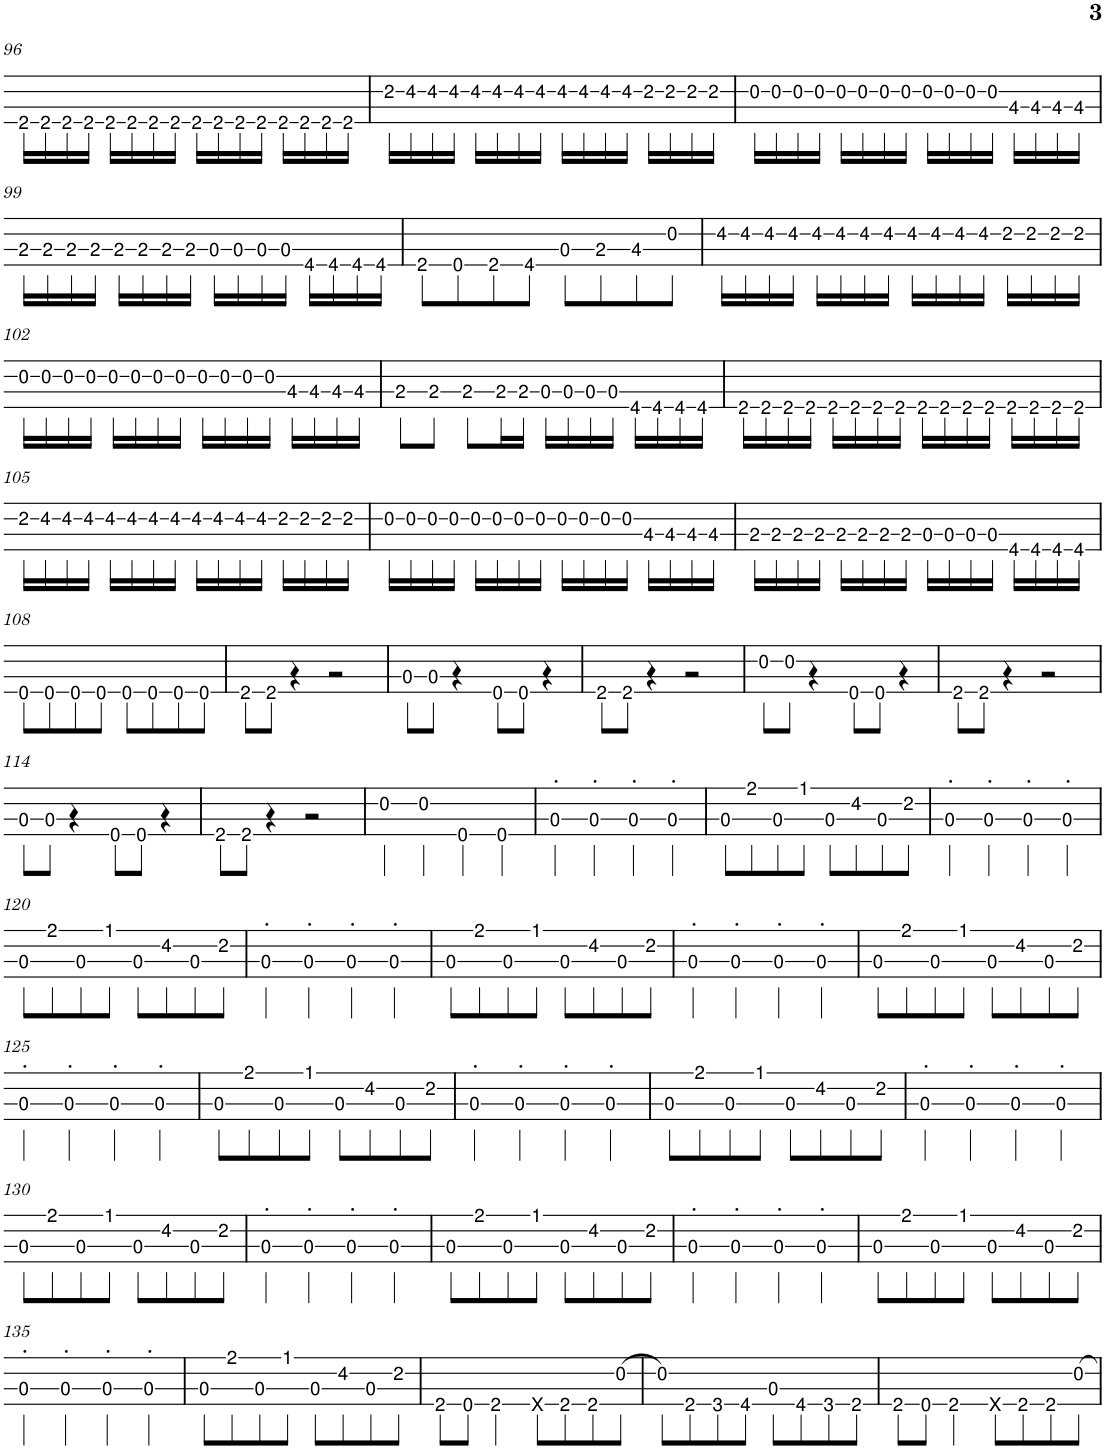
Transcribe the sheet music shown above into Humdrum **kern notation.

**kern
*part1
*staff1
*I"Bass Guitar
*I'B. Guit.
!!LO:PB:g=z
*
*Trd7c12
*k[b-e-a-d-]
*M4/4
=96
16FF\LL
16FF\
16FF\
16FF\JJ
16FF\LL
16FF\
16FF\
16FF\JJ
16FF\LL
16FF\
16FF\
16FF\JJ
16FF\LL
16FF\
16FF\
16FF\JJ
=97
16E-\LL
16F\
16F\
16F\JJ
16F\LL
16F\
16F\
16F\JJ
16F\LL
16F\
16F\
16F\JJ
16E-\LL
16E-\
16E-\
16E-\JJ
=98
16D-\LL
16D-\
16D-\
16D-\JJ
16D-\LL
16D-\
16D-\
16D-\JJ
16D-\LL
16D-\
16D-\
16D-\JJ
16C\LL
16C\
16C\
16C\JJ
!!LO:LB:g=z
=99
16BB-\LL
16BB-\
16BB-\
16BB-\JJ
16BB-\LL
16BB-\
16BB-\
16BB-\JJ
16AA-\LL
16AA-\
16AA-\
16AA-\JJ
16GG\LL
16GG\
16GG\
16GG\JJ
=100
8FF\L
8EE-\
8FF\
8GG\J
8AA-\L
8BB-\
8C\
8D-\J
=101
16F\LL
16F\
16F\
16F\JJ
16F\LL
16F\
16F\
16F\JJ
16F\LL
16F\
16F\
16F\JJ
16E-\LL
16E-\
16E-\
16E-\JJ
!!LO:LB:g=z
=102
16D-\LL
16D-\
16D-\
16D-\JJ
16D-\LL
16D-\
16D-\
16D-\JJ
16D-\LL
16D-\
16D-\
16D-\JJ
16C\LL
16C\
16C\
16C\JJ
=103
8BB-\L
8BB-\J
8BB-\L
16BB-\L
16BB-\JJ
16AA-\LL
16AA-\
16AA-\
16AA-\JJ
16GG\LL
16GG\
16GG\
16GG\JJ
=104
16FF\LL
16FF\
16FF\
16FF\JJ
16FF\LL
16FF\
16FF\
16FF\JJ
16FF\LL
16FF\
16FF\
16FF\JJ
16FF\LL
16FF\
16FF\
16FF\JJ
!!LO:LB:g=z
=105
16E-\LL
16F\
16F\
16F\JJ
16F\LL
16F\
16F\
16F\JJ
16F\LL
16F\
16F\
16F\JJ
16E-\LL
16E-\
16E-\
16E-\JJ
=106
16D-\LL
16D-\
16D-\
16D-\JJ
16D-\LL
16D-\
16D-\
16D-\JJ
16D-\LL
16D-\
16D-\
16D-\JJ
16C\LL
16C\
16C\
16C\JJ
=107
16BB-\LL
16BB-\
16BB-\
16BB-\JJ
16BB-\LL
16BB-\
16BB-\
16BB-\JJ
16AA-\LL
16AA-\
16AA-\
16AA-\JJ
16GG\LL
16GG\
16GG\
16GG\JJ
!!LO:LB:g=z
=108
8EE-\L
8EE-\
8EE-\
8EE-\J
8EE-\L
8EE-\
8EE-\
8EE-\J
=109
8FF\L
8FF\J
4r
2r
=110
8AA-\L
8AA-\J
4r
8EE-\L
8EE-\J
4r
=111
8FF\L
8FF\J
4r
2r
=112
8D-\L
8D-\J
4r
8EE-\L
8EE-\J
4r
=113
8FF\L
8FF\J
4r
2r
!!LO:LB:g=z
=114
8AA-\L
8AA-\J
4r
8EE-\L
8EE-\J
4r
=115
8FF\L
8FF\J
4r
2r
=116
4D-\
4D-\
4EE-\
4EE-\
=117
4AA-'\
4AA-'\
4AA-'\
4AA-'\
=118
8AA-\L
8A-\
8AA-\
8G\J
8AA-\L
8F\
8AA-\
8E-\J
=119
4AA-'\
4AA-'\
4AA-'\
4AA-'\
!!LO:LB:g=z
=120
8AA-\L
8A-\
8AA-\
8G\J
8AA-\L
8F\
8AA-\
8E-\J
=121
4AA-'\
4AA-'\
4AA-'\
4AA-'\
=122
8AA-\L
8A-\
8AA-\
8G\J
8AA-\L
8F\
8AA-\
8E-\J
=123
4AA-'\
4AA-'\
4AA-'\
4AA-'\
=124
8AA-\L
8A-\
8AA-\
8G\J
8AA-\L
8F\
8AA-\
8E-\J
!!LO:LB:g=z
=125
4AA-'\
4AA-'\
4AA-'\
4AA-'\
=126
8AA-\L
8A-\
8AA-\
8G\J
8AA-\L
8F\
8AA-\
8E-\J
=127
4AA-'\
4AA-'\
4AA-'\
4AA-'\
=128
8AA-\L
8A-\
8AA-\
8G\J
8AA-\L
8F\
8AA-\
8E-\J
=129
4AA-'\
4AA-'\
4AA-'\
4AA-'\
!!LO:LB:g=z
=130
8AA-\L
8A-\
8AA-\
8G\J
8AA-\L
8F\
8AA-\
8E-\J
=131
4AA-'\
4AA-'\
4AA-'\
4AA-'\
=132
8AA-\L
8A-\
8AA-\
8G\J
8AA-\L
8F\
8AA-\
8E-\J
=133
4AA-'\
4AA-'\
4AA-'\
4AA-'\
=134
8AA-\L
8A-\
8AA-\
8G\J
8AA-\L
8F\
8AA-\
8E-\J
!!LO:LB:g=z
=135
4AA-'\
4AA-'\
4AA-'\
4AA-'\
=136
8AA-\L
8A-\
8AA-\
8G\J
8AA-\L
8F\
8AA-\
8E-\J
=137
8FF\L
8EE-\J
4FF\
8EE-\L
8FF\
8FF\
[8D-\J
=138
8D-\L]
8FF\
8GG-X\
8GG#X\J
8AA-\L
8GG\
8GG-X\
8FF\J
=139
8FF\L
8EE-\J
4FF\
8EE-\L
8FF\
8FF\
[8D-\J
=
*-
